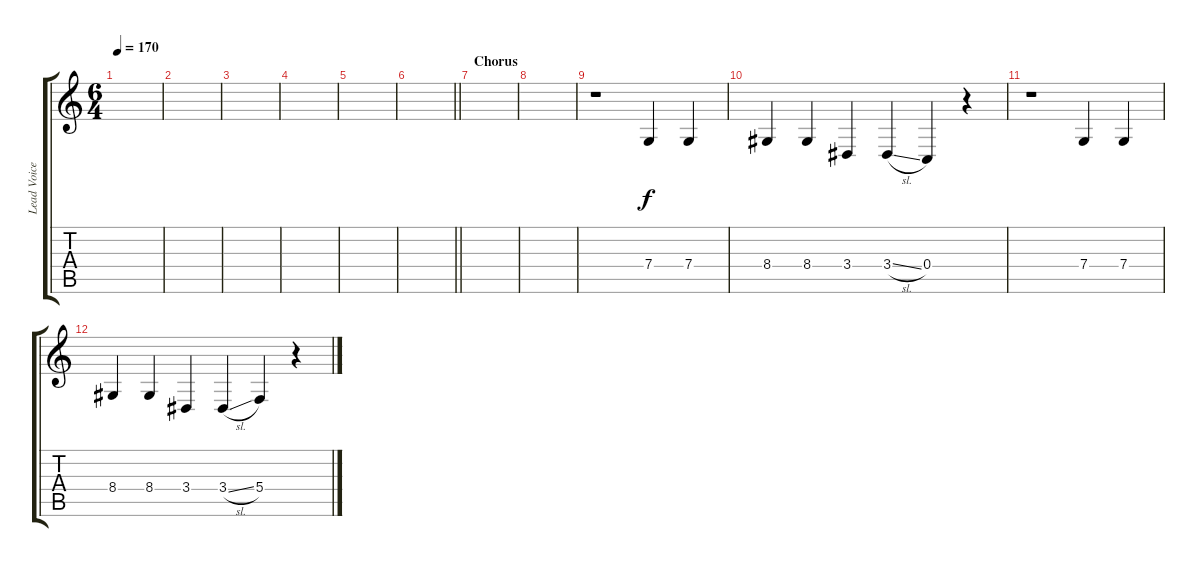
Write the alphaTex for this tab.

\track ("Lead Voice" "Lead Voice") {instrument lead6voice}
\staff {score tabs}
\tuning (D4 A3 F3 C3 G2 C2) {hide}
\ts (6 4)
\tempo 170
\clef g2
\ks c
|
|
|
|
|
\barLineRight lightlight
|
\section ("" "Chorus")
|
|
r.1 7.4.4 7.4.4 |
8.4.4 8.4.4 3.4.4 3.4{sl}.4 0.4.4 r.4 |
r.1 7.4.4 7.4.4 |
8.4.4 8.4.4 3.4.4 3.4{sl}.4 5.4.4 r.4
